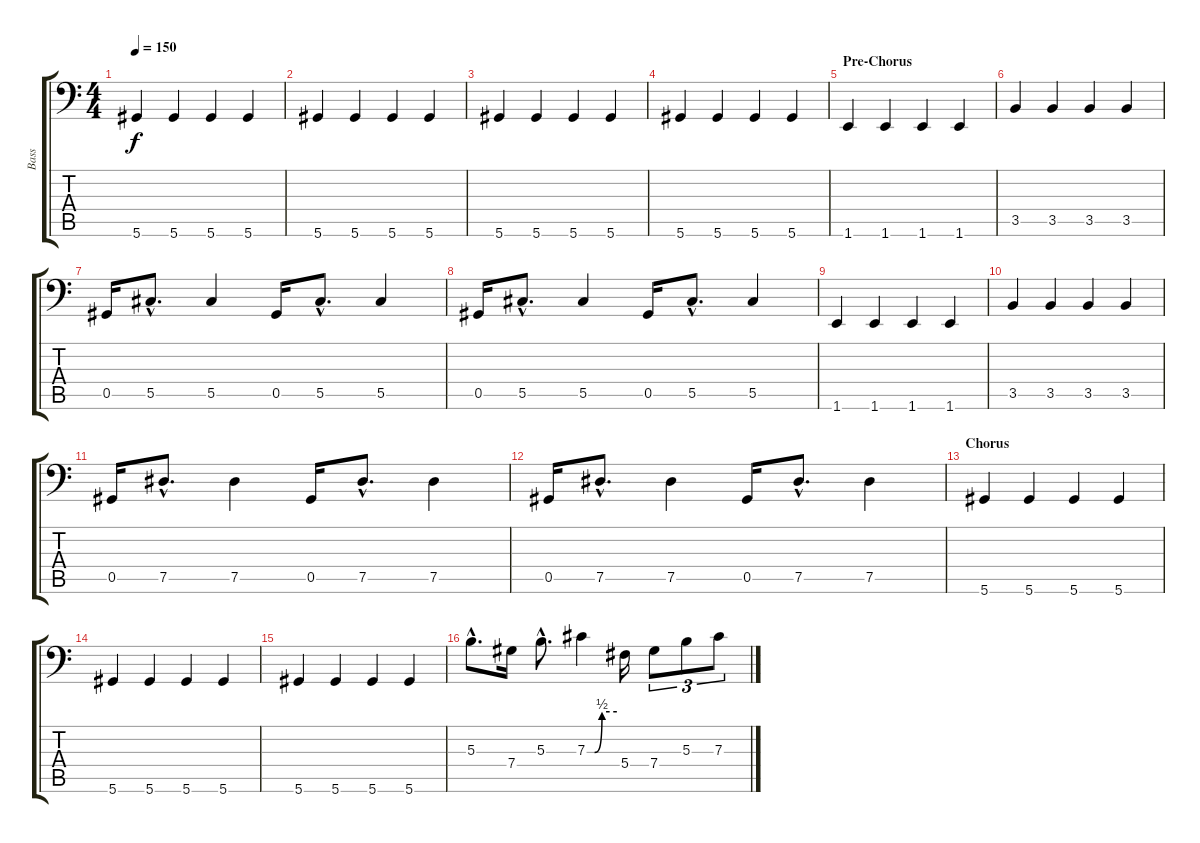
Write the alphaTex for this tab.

\track ("Bass" "Bass") {instrument distortionguitar}
\staff {score tabs}
\tuning (Eb3 Bb2 Gb2 Db2 Ab1 Eb1) {hide}
\ts (4 4)
\tempo 150
\clef f4
\ks c
5.6.4{dy f} 5.6.4 5.6.4 5.6.4 |
5.6.4 5.6.4 5.6.4 5.6.4 |
5.6.4 5.6.4 5.6.4 5.6.4 |
5.6.4 5.6.4 5.6.4 5.6.4 |
\section ("" "Pre-Chorus")
1.6.4 1.6.4 1.6.4 1.6.4 |
3.5.4 3.5.4 3.5.4 3.5.4 |
0.5.16 5.5{hac}.8{d} 5.5.4 0.5.16 5.5{hac}.8{d} 5.5.4 |
0.5.16 5.5{hac}.8{d} 5.5.4 0.5.16 5.5{hac}.8{d} 5.5.4 |
1.6.4 1.6.4 1.6.4 1.6.4 |
3.5.4 3.5.4 3.5.4 3.5.4 |
0.5.16 7.5{hac}.8{d} 7.5.4 0.5.16 7.5{hac}.8{d} 7.5.4 |
0.5.16 7.5{hac}.8{d} 7.5.4 0.5.16 7.5{hac}.8{d} 7.5.4 |
\section ("" "Chorus")
5.6.4 5.6.4 5.6.4 5.6.4 |
5.6.4 5.6.4 5.6.4 5.6.4 |
5.6.4 5.6.4 5.6.4 5.6.4 |
5.3{hac}.8{d} 7.4.16 5.3{hac}.8{d} 7.3{be (custom 0 0 15 0 30 2 60 2)}.4 5.4.16 7.4.8{tu (3 2)} 5.3.8{tu (3 2)} 7.3.8{tu (3 2)}
